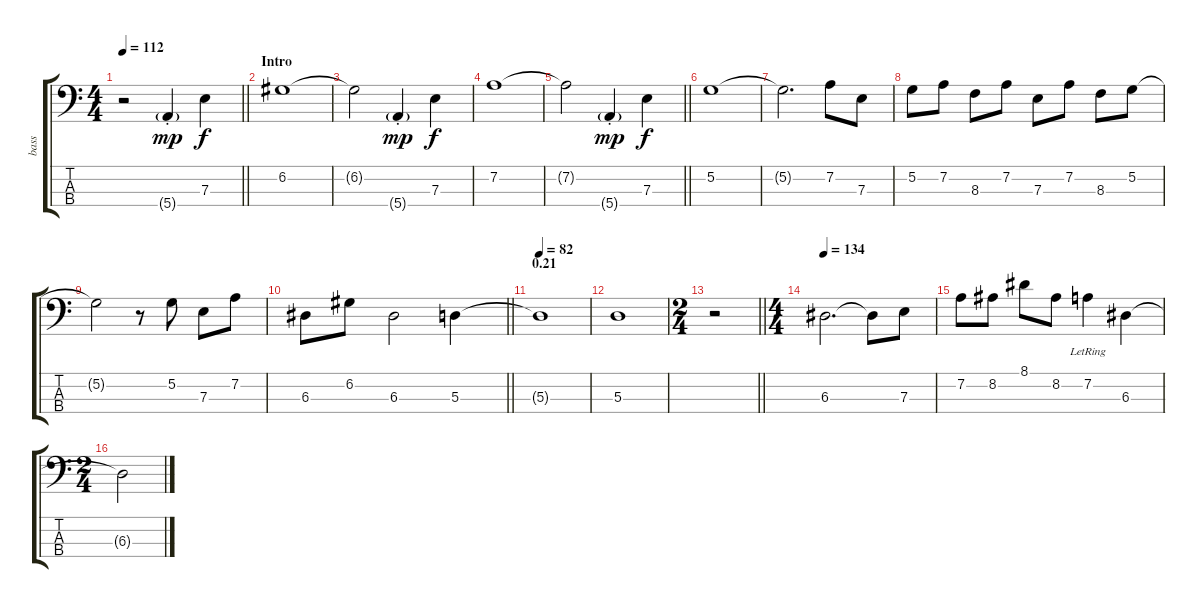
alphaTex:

\track ("bass" "bass") {instrument acousticbass}
\staff {score tabs}
\tuning (G2 D2 A1 E1) {hide}
\ts (4 4)
\tempo 112
\clef f4
\barLineRight lightlight
\ks c
r.2{dy mp instrument acousticbass} 5.4{g st}.4 7.3.4{dy f} |
\section ("" "Intro")
6.2.1 |
6.2{t}.2 5.4{g st}.4{dy mp} 7.3.4{dy f} |
7.2.1 |
\barLineRight lightlight
7.2{t}.2 5.4{g st}.4{dy mp} 7.3.4{dy f} |
5.2.1 |
5.2{t}.2{d} 7.2.8 7.3.8 |
5.2.8 7.2.8 8.3.8 7.2.8 7.3.8 7.2.8 8.3.8 5.2.8 |
5.2{t}.2 r.8 5.2.8 7.3.8 7.2.8 |
\barLineRight lightlight
6.3.8 6.2.8 6.3.2 5.3.4 |
\section ("" "0.21")
\tempo 82
5.3{t}.1 |
5.3.1 |
\ts (2 4)
\barLineRight lightlight
r.2 |
\ts (4 4)
\tempo 134
6.3.2{d} 6.3{t}.8 7.3.8 |
7.2.8 8.2.8 8.1.8 8.2.8 7.2{lr}.4 6.3.4 |
\ts (2 4)
6.3{t}.2
